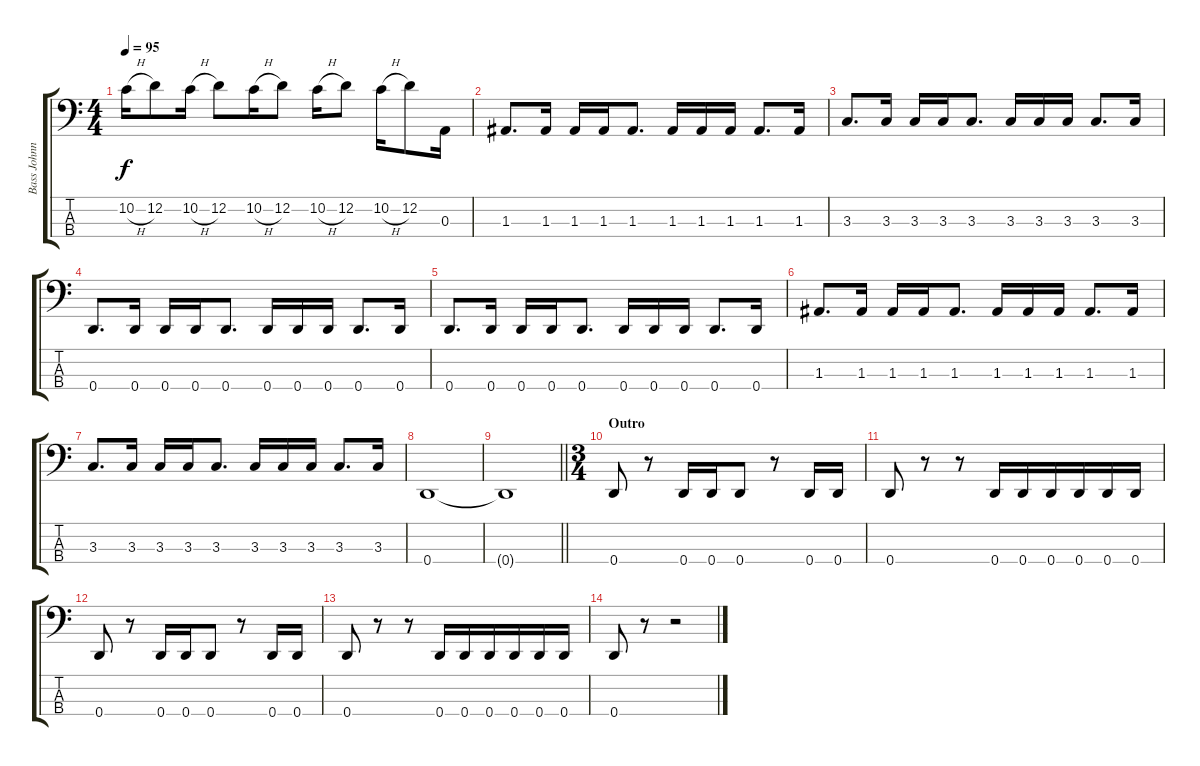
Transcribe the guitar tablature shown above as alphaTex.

\track ("Bass Johnny" "Bass Johnn") {instrument electricbassfinger}
\staff {score tabs}
\tuning (G2 D2 A1 D1) {hide}
\ts (4 4)
\tempo 95
\clef f4
\ks c
10.2{h}.16{dy f} 12.2.8 10.2{h}.16 12.2.8 10.2{h}.16 12.2.8 10.2{h}.16 12.2.8 10.2{h}.16 12.2.8 0.3.16 |
1.3.8{d} 1.3.16 1.3.16 1.3.16 1.3.8{d} 1.3.16 1.3.16 1.3.16 1.3.8{d} 1.3.16 |
3.3.8{d} 3.3.16 3.3.16 3.3.16 3.3.8{d} 3.3.16 3.3.16 3.3.16 3.3.8{d} 3.3.16 |
0.4.8{d} 0.4.16 0.4.16 0.4.16 0.4.8{d} 0.4.16 0.4.16 0.4.16 0.4.8{d} 0.4.16 |
0.4.8{d} 0.4.16 0.4.16 0.4.16 0.4.8{d} 0.4.16 0.4.16 0.4.16 0.4.8{d} 0.4.16 |
1.3.8{d} 1.3.16 1.3.16 1.3.16 1.3.8{d} 1.3.16 1.3.16 1.3.16 1.3.8{d} 1.3.16 |
3.3.8{d} 3.3.16 3.3.16 3.3.16 3.3.8{d} 3.3.16 3.3.16 3.3.16 3.3.8{d} 3.3.16 |
0.4.1 |
\barLineRight lightlight
0.4{t}.1 |
\ts (3 4)
\section ("" "Outro")
0.4.8 r.8 0.4.16 0.4.16 0.4.8 r.8 0.4.16 0.4.16 |
0.4.8 r.8 r.8 0.4.16 0.4.16{beam merge} 0.4.16 0.4.16 0.4.16 0.4.16 |
0.4.8 r.8 0.4.16 0.4.16 0.4.8 r.8 0.4.16 0.4.16 |
0.4.8 r.8 r.8 0.4.16 0.4.16{beam merge} 0.4.16 0.4.16 0.4.16 0.4.16 |
0.4.8 r.8 r.2
